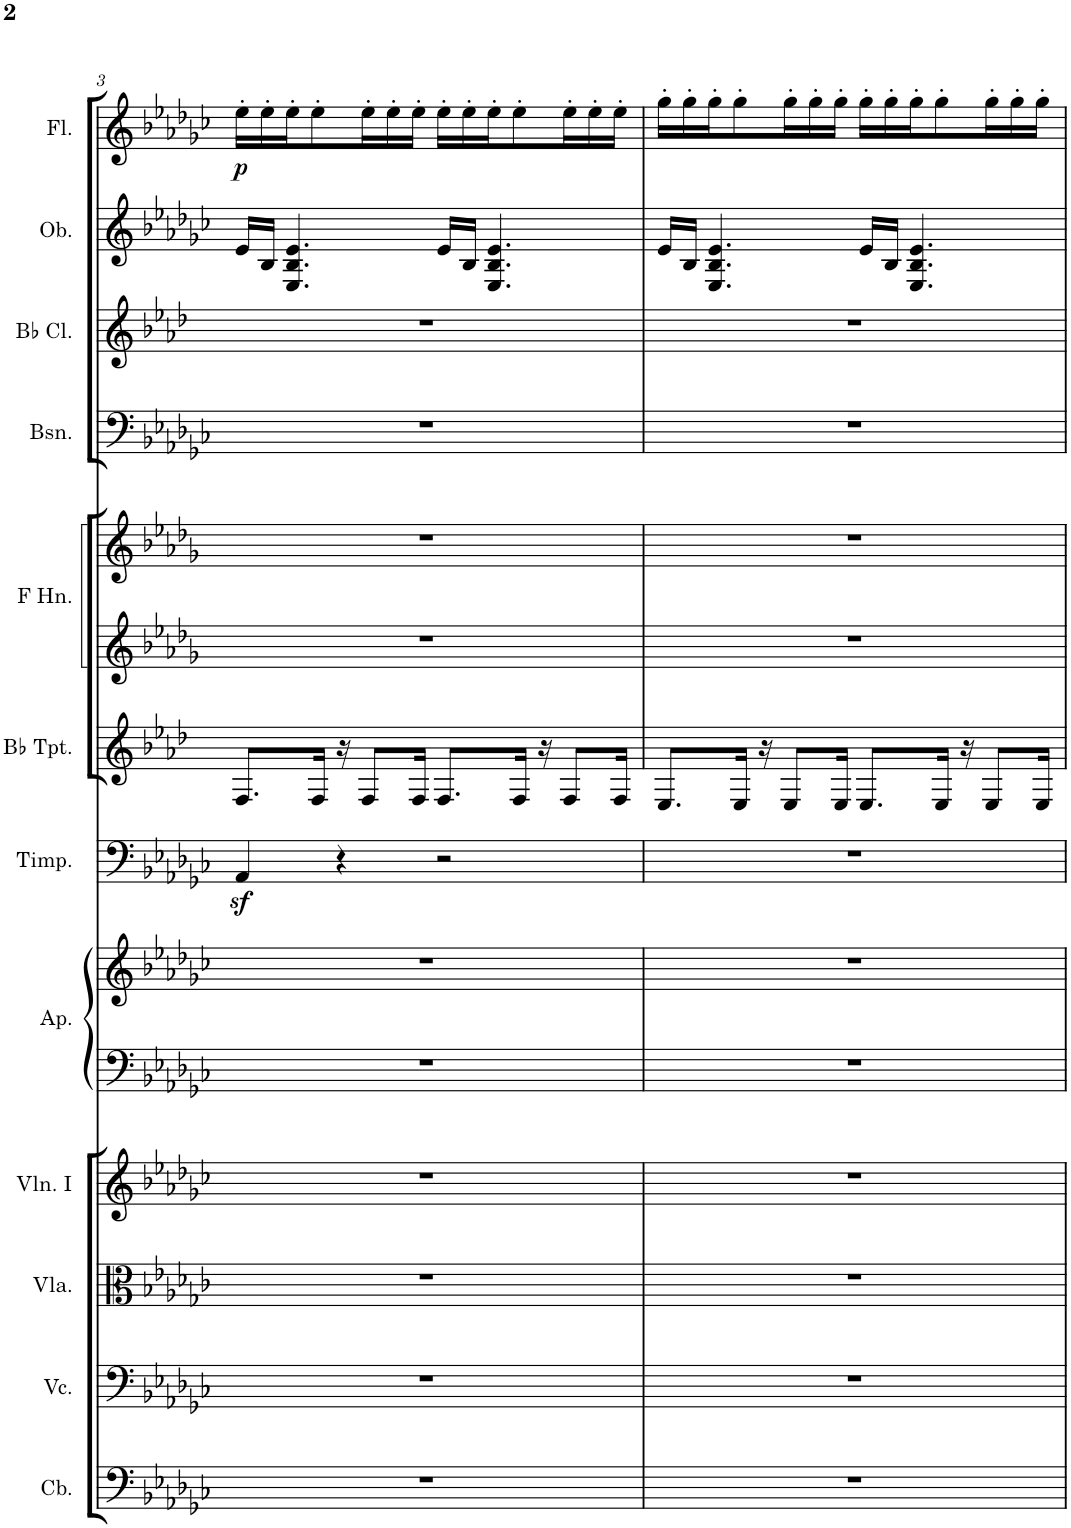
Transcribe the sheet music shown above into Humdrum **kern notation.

**kern	**kern	**kern	**kern	**kern	**kern	**kern	**kern	**kern	**kern	**kern	**kern	**kern	**kern	**dynam
*part12	*part11	*part10	*part9	*part8	*part8	*part7	*part6	*part5	*part5	*part4	*part3	*part2	*part1	*part1
*staff14	*staff13	*staff12	*staff11	*staff10	*staff9	*staff8	*staff7	*staff6	*staff5	*staff4	*staff3	*staff2	*staff1	*staff1
*I"Contrabasses	*I"Violoncellos	*I"Violas	*I"Violins I	*I"Арфа	*	*I"Timpani	*I"Trumpets in Bb	*I"Horns in F	*	*I"Bassoons	*I"Clarinets in Bb	*I"Oboes	*I"Flutes	*
*I'Cb.	*I'Vc.	*I'Vla.	*I'Vln. I	*	*	*I'Timp.	*	*	*	*I'Bsn.	*	*I'Ob.	*I'Fl.	*
!!LO:PB:g=z
*clefF4	*clefF4	*clefC3	*clefG2	*clefF4	*clefG2	*clefF4	*clefG2	*clefG2	*clefG2	*clefF4	*clefG2	*clefG2	*clefG2	*
*Trd7c12	*	*	*	*	*	*	*Trd1c2	*Trd4c7	*Trd4c7	*	*Trd1c2	*	*	*
*k[b-e-a-d-g-c-]	*k[b-e-a-d-g-c-]	*k[b-e-a-d-g-c-]	*k[b-e-a-d-g-c-]	*k[b-e-a-d-g-c-]	*k[b-e-a-d-g-c-]	*k[b-e-a-d-g-c-]	*k[b-e-a-d-]	*k[b-e-a-d-g-]	*k[b-e-a-d-g-]	*k[b-e-a-d-g-c-]	*k[b-e-a-d-]	*k[b-e-a-d-g-c-]	*k[b-e-a-d-g-c-]	*
*M4/4	*M4/4	*M4/4	*M4/4	*M4/4	*M4/4	*M4/4	*M4/4	*M4/4	*M4/4	*M4/4	*M4/4	*M4/4	*M4/4	*
=3	=3	=3	=3	=3	=3	=3	=3	=3	=3	=3	=3	=3	=3	=3
!	!	!	!	!	!	!	!	!	!	!	!	!	!	!LO:DY:b
1r	1r	1r	1r	1r	1r	4AA-z</	8.F/L	1r	1r	1r	1r	16e-/LL	16ee-'\LL	p
.	.	.	.	.	.	.	.	.	.	.	.	16B-/JJ	16ee-'\	.
.	.	.	.	.	.	.	.	.	.	.	.	4.E-/ 4.B-/ 4.e-/	16ee-'\J	.
.	.	.	.	.	.	.	16F/Jk	.	.	.	.	.	8ee-'\	.
.	.	.	.	.	.	4r	16r	.	.	.	.	.	.	.
.	.	.	.	.	.	.	8F/L	.	.	.	.	.	16ee-'\L	.
.	.	.	.	.	.	.	.	.	.	.	.	.	16ee-'\	.
.	.	.	.	.	.	.	16F/Jk	.	.	.	.	.	16ee-'\JJ	.
.	.	.	.	.	.	2r	8.F/L	.	.	.	.	16e-/LL	16ee-'\LL	.
.	.	.	.	.	.	.	.	.	.	.	.	16B-/JJ	16ee-'\	.
.	.	.	.	.	.	.	.	.	.	.	.	4.E-/ 4.B-/ 4.e-/	16ee-'\J	.
.	.	.	.	.	.	.	16F/Jk	.	.	.	.	.	8ee-'\	.
.	.	.	.	.	.	.	16r	.	.	.	.	.	.	.
.	.	.	.	.	.	.	8F/L	.	.	.	.	.	16ee-'\L	.
.	.	.	.	.	.	.	.	.	.	.	.	.	16ee-'\	.
.	.	.	.	.	.	.	16F/Jk	.	.	.	.	.	16ee-'\JJ	.
=4	=4	=4	=4	=4	=4	=4	=4	=4	=4	=4	=4	=4	=4	=4
1r	1r	1r	1r	1r	1r	1r	8.E-/L	1r	1r	1r	1r	16e-/LL	16gg-'\LL	.
.	.	.	.	.	.	.	.	.	.	.	.	16B-/JJ	16gg-'\	.
.	.	.	.	.	.	.	.	.	.	.	.	4.E-/ 4.B-/ 4.e-/	16gg-'\J	.
.	.	.	.	.	.	.	16E-/Jk	.	.	.	.	.	8gg-'\	.
.	.	.	.	.	.	.	16r	.	.	.	.	.	.	.
.	.	.	.	.	.	.	8E-/L	.	.	.	.	.	16gg-'\L	.
.	.	.	.	.	.	.	.	.	.	.	.	.	16gg-'\	.
.	.	.	.	.	.	.	16E-/Jk	.	.	.	.	.	16gg-'\JJ	.
.	.	.	.	.	.	.	8.E-/L	.	.	.	.	16e-/LL	16gg-'\LL	.
.	.	.	.	.	.	.	.	.	.	.	.	16B-/JJ	16gg-'\	.
.	.	.	.	.	.	.	.	.	.	.	.	4.E-/ 4.B-/ 4.e-/	16gg-'\J	.
.	.	.	.	.	.	.	16E-/Jk	.	.	.	.	.	8gg-'\	.
.	.	.	.	.	.	.	16r	.	.	.	.	.	.	.
.	.	.	.	.	.	.	8E-/L	.	.	.	.	.	16gg-'\L	.
.	.	.	.	.	.	.	.	.	.	.	.	.	16gg-'\	.
.	.	.	.	.	.	.	16E-/Jk	.	.	.	.	.	16gg-'\JJ	.
=	=	=	=	=	=	=	=	=	=	=	=	=	=	=
*-	*-	*-	*-	*-	*-	*-	*-	*-	*-	*-	*-	*-	*-	*-
